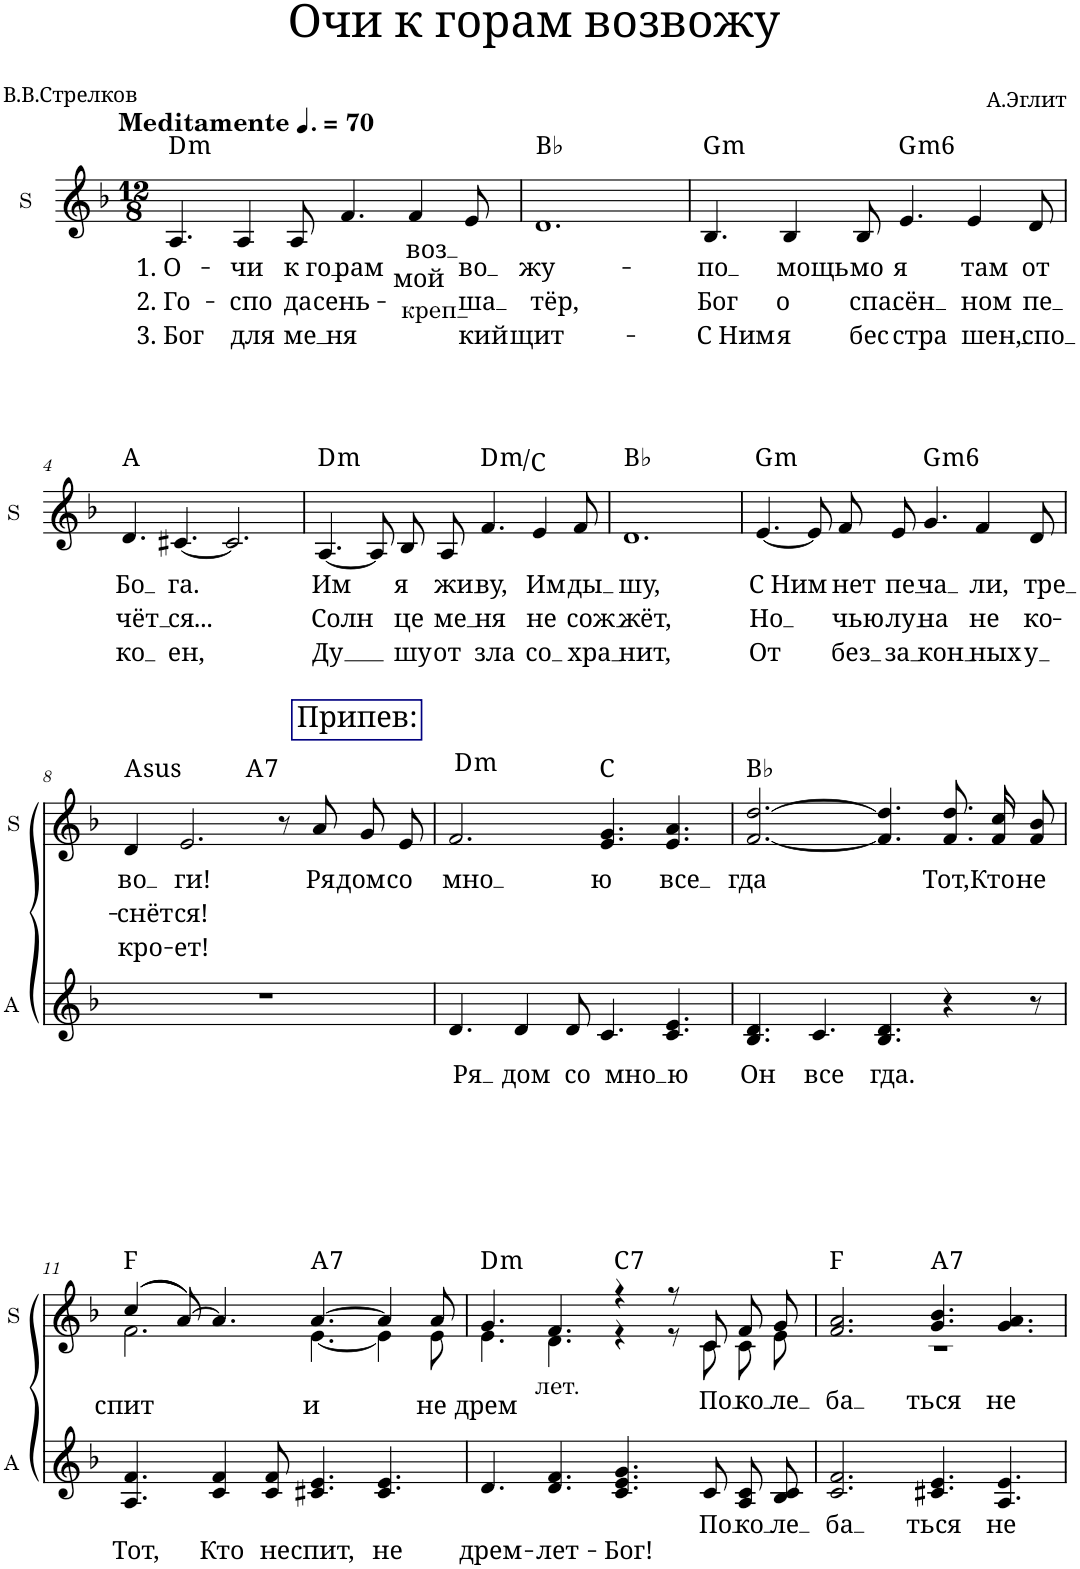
**kern	**text	**kern	**text	**text	**text	**harte
*part2	*part2	*part1	*part1	*part1	*part1	*part1
*staff2	*staff2	*staff1	*staff1	*staff1	*staff1	*
*I"A	*	*I"S	*	*	*	*
*I'A	*	*I'S	*	*	*	*
*stria5	*	*	*	*	*	*
*clefG2	*	*clefG2	*	*	*	*
*k[b-]	*	*k[b-]	*	*	*	*
*M12/8	*	*M12/8	*	*	*	*
*MM105	*	*MM105	*	*	*	*
=1	=1	=1	=1	=1	=1	=1
!	!	!LO:TX:a:B:t=Meditamente	!	!	!	!
!	!	!	!LO:LY:b	!LO:LY:b	!LO:LY:b	!LO:H:kt=m
1.r	.	4.A/	-1. О-	2. Го-	3. Бог	D:min
!	!	!	!LO:LY:b	!LO:LY:b	!LO:LY:b	!
.	.	4A/	-чи	-спо	для	.
!	!	!	!LO:LY:b	!LO:LY:b	!LO:LY:b	!
.	.	8A/	к го	да	ме	.
!	!	!	!LO:LY:b	!LO:LY:b	!LO:LY:b	!
.	.	4.f/	рам	сень-	ня	.
!	!	!	!LO:LY:b	!LO:LY:b	!LO:LY:b	!
.	.	4f/	воз	мой	креп	.
!	!	!	!LO:LY:b	!LO:LY:b	!LO:LY:b	!
.	.	8e/	во	ша	кий	.
=2	=2	=2	=2	=2	=2	=2
!	!	!	!LO:LY:b	!LO:LY:b	!LO:LY:b	!
1.r	.	1.d	жу-	тёр,	щит-	Bb:maj
=3	=3	=3	=3	=3	=3	=3
!	!	!	!LO:LY:b	!LO:LY:b	!LO:LY:b	!LO:H:kt=m
1.r	.	4.B-/	по	Бог	-С Ним	G:min
!	!	!	!LO:LY:b	!LO:LY:b	!LO:LY:b	!
.	.	4B-/	мощь	о	я	.
!	!	!	!LO:LY:b	!LO:LY:b	!LO:LY:b	!
.	.	8B-/	-мо	спа	-бес	.
!	!	!	!LO:LY:b	!LO:LY:b	!LO:LY:b	!LO:H:kt=m6
.	.	4.e/	я	сён	стра	G:min6
!	!	!	!LO:LY:b	!LO:LY:b	!LO:LY:b	!
.	.	4e/	там	ном	шен,	.
!	!	!	!LO:LY:b	!LO:LY:b	!LO:LY:b	!
.	.	8d/	от	пе	спо	.
!!LO:LB:g=z
=4	=4	=4	=4	=4	=4	=4
!	!	!	!LO:LY:b	!LO:LY:b	!LO:LY:b	!
1.r	.	4.d/	Бо	чёт	ко	A:maj
!	!	!	!LO:LY:b	!LO:LY:b	!LO:LY:b	!
.	.	[4.c#X/	га.	ся...	ен,	.
.	.	2.c#/]	.	.	.	.
=5	=5	=5	=5	=5	=5	=5
!	!	!	!LO:LY:b	!LO:LY:b	!LO:LY:b	!LO:H:kt=m
1.r	.	[4.A/	Им	Солн	Ду	D:min
.	.	8A/L]	.	.	.	.
!	!	!	!LO:LY:b	!LO:LY:b	!LO:LY:b	!
.	.	8B-/	я	це	шу	.
!	!	!	!LO:LY:b	!LO:LY:b	!LO:LY:b	!
.	.	8A/J	жи	ме	от	.
!	!	!	!LO:LY:b	!LO:LY:b	!LO:LY:b	!LO:H:kt=m
.	.	4.f/	ву,	ня	зла	D:min/b7
!	!	!	!LO:LY:b	!LO:LY:b	!LO:LY:b	!
.	.	4e/	Им	не	со	.
!	!	!	!LO:LY:b	!LO:LY:b	!LO:LY:b	!
.	.	8f/	ды	сож	хра	.
=6	=6	=6	=6	=6	=6	=6
!	!	!	!LO:LY:b	!LO:LY:b	!LO:LY:b	!
1.r	.	1.d	шу,	жёт,	нит,	Bb:maj
=7	=7	=7	=7	=7	=7	=7
!	!	!	!LO:LY:b	!LO:LY:b	!LO:LY:b	!LO:H:kt=m
1.r	.	[4.e/	С Ним	-Но	От	G:min
.	.	8e/L]	.	.	.	.
!	!	!	!LO:LY:b	!LO:LY:b	!LO:LY:b	!
.	.	8f/	нет	чью	без	.
!	!	!	!LO:LY:b	!LO:LY:b	!LO:LY:b	!
.	.	8e/J	пе	лу	за	.
!	!	!	!LO:LY:b	!LO:LY:b	!LO:LY:b	!LO:H:kt=m6
.	.	4.g/	ча	на	кон	G:min6
!	!	!	!LO:LY:b	!LO:LY:b	!LO:LY:b	!
.	.	4f/	ли,	не	ных	.
!	!	!	!LO:LY:b	!LO:LY:b	!LO:LY:b	!
.	.	8d/	тре	ко-	у	.
!!LO:LB:g=z
!!LO:REH:place=s1:a:cj:fs=14:t=Припев&colon;:qo=4.5
=8	=8	=8	=8	=8	=8	=8
!	!	!	!LO:LY:b	!LO:LY:b	!LO:LY:b	!LO:H:kt=sus
*	*	*^	*	*	*	*
1.r	.	4d/	2.ryy	во	-снёт	кро-	A:sus4
!	!	!	!	!LO:LY:b	!LO:LY:b	!LO:LY:b	!
.	.	2.e/	.	ги!	ся!	-ет!	.
!	!	!	!	!	!	!	!LO:H:kt=7
.	.	.	2.ryy	.	.	.	A:7
.	.	8r	.	.	.	.	.
!	!	!	!	!LO:LY:b	!	!	!
.	.	8a/L	.	Ря	.	.	.
!	!	!	!	!LO:LY:b	!	!	!
.	.	8g/	.	дом	.	.	.
!	!	!	!	!LO:LY:b	!	!	!
.	.	8e/J	.	со	.	.	.
=9	=9	=9	=9	=9	=9	=9	=9
!	!LO:LY:b	!	!	!LO:LY:b	!	!	!LO:H:kt=m
*	*	*v	*v	*	*	*	*
4.d/	Ря	2.f/	мно	.	.	D:min
!	!LO:LY:b	!	!	!	!	!
4d/	дом	.	.	.	.	.
!	!LO:LY:b	!	!	!	!	!
8d/	со	.	.	.	.	.
!	!LO:LY:b	!	!LO:LY:b	!	!	!
4.c/	мно	4.e/ 4.g/	ю	.	.	C:maj
!	!LO:LY:b	!	!LO:LY:b	!	!	!
4.c/ 4.e/	ю	4.e/ 4.a/	все	.	.	.
=10	=10	=10	=10	=10	=10	=10
!	!LO:LY:b	!	!LO:LY:b	!	!	!
4.B-/ 4.d/	Он	[2.f/ [2.dd/	гда	.	.	Bb:maj
!	!LO:LY:b	!	!	!	!	!
4.c/	-все	.	.	.	.	.
!	!LO:LY:b	!	!	!	!	!
4.B-/ 4.d/	гда.	4.f/] 4.dd/]	.	.	.	.
!	!	!	!LO:LY:b	!	!	!
4r	.	8.f/ 8.dd/L	Тот,	.	.	.
!	!	!	!LO:LY:b	!	!	!
.	.	16f/ 16cc/K	Кто	.	.	.
!	!	!	!LO:LY:b	!	!	!
8r	.	8f/ 8b-/J	не	.	.	.
!!LO:LB:g=z
=11	=11	=11	=11	=11	=11	=11
!	!LO:LY:b	!	!LO:LY:b	!	!	!
*	*	*^	*	*	*	*
4.A/ 4.f/	Тот,	((4cc/	2.f\	спит	.	.	F:maj
.	.	[8a/))	.	.	.	.	.
!	!LO:LY:b	!	!	!	!	!	!
4c/ 4f/	Кто	4.a/]	.	.	.	.	.
!	!LO:LY:b	!	!	!	!	!	!
8c/ 8f/	не	.	.	.	.	.	.
!	!LO:LY:b	!	!	!LO:LY:b	!	!	!LO:H:kt=7
4.c#X/ 4.e/	спит,	[4.a/	[4.e\	и	.	.	A:7
!	!LO:LY:b	!	!	!	!	!	!
4.c#/ 4.e/	не	4a/]	4e\]	.	.	.	.
!	!	!	!	!LO:LY:b	!	!	!
.	.	8a/	8e\	не	.	.	.
=12	=12	=12	=12	=12	=12	=12	=12
!	!LO:LY:b	!	!	!LO:LY:b	!	!	!LO:H:kt=m
4.d/	дрем-	4.g/	4.e\	-дрем	.	.	D:min
!	!LO:LY:b	!	!	!LO:LY:b	!	!	!
4.d/ 4.f/	-лет-	4.f/	4.d\	лет.	.	.	.
!	!LO:LY:b	!	!	!	!	!	!LO:H:kt=7
4.c/ 4.e/ 4.g/	-Бог!	4r	4r	.	.	.	C:7
.	.	8r	8r	.	.	.	.
!	!LO:LY:b	!	!	!LO:LY:b	!	!	!
8c/L	По	8c/L	8c\L	По	.	.	.
!	!LO:LY:b	!	!	!LO:LY:b	!	!	!
8A/ 8c/	ко	8f/	8c\	ко	.	.	.
!	!LO:LY:b	!	!	!LO:LY:b	!	!	!
8B-/ 8c/J	ле	8g/J	8e\J	ле	.	.	.
=13	=13	=13	=13	=13	=13	=13	=13
!	!LO:LY:b	!	!	!LO:LY:b	!	!	!
2.c/ 2.f/	ба	2.f/ 2.a/	1.r	ба	.	.	F:maj
!	!LO:LY:b	!	!	!LO:LY:b	!	!	!LO:H:kt=7
4.c#X/ 4.e/	ться	4.g/ 4.b-/	.	ться	.	.	A:7
!	!LO:LY:b	!	!	!LO:LY:b	!	!	!
4.A/ 4.e/	не	4.g/ 4.a/	.	не	.	.	.
*	*	*v	*v	*	*	*	*
=	=	=	=	=	=	=
*-	*-	*-	*-	*-	*-	*-
